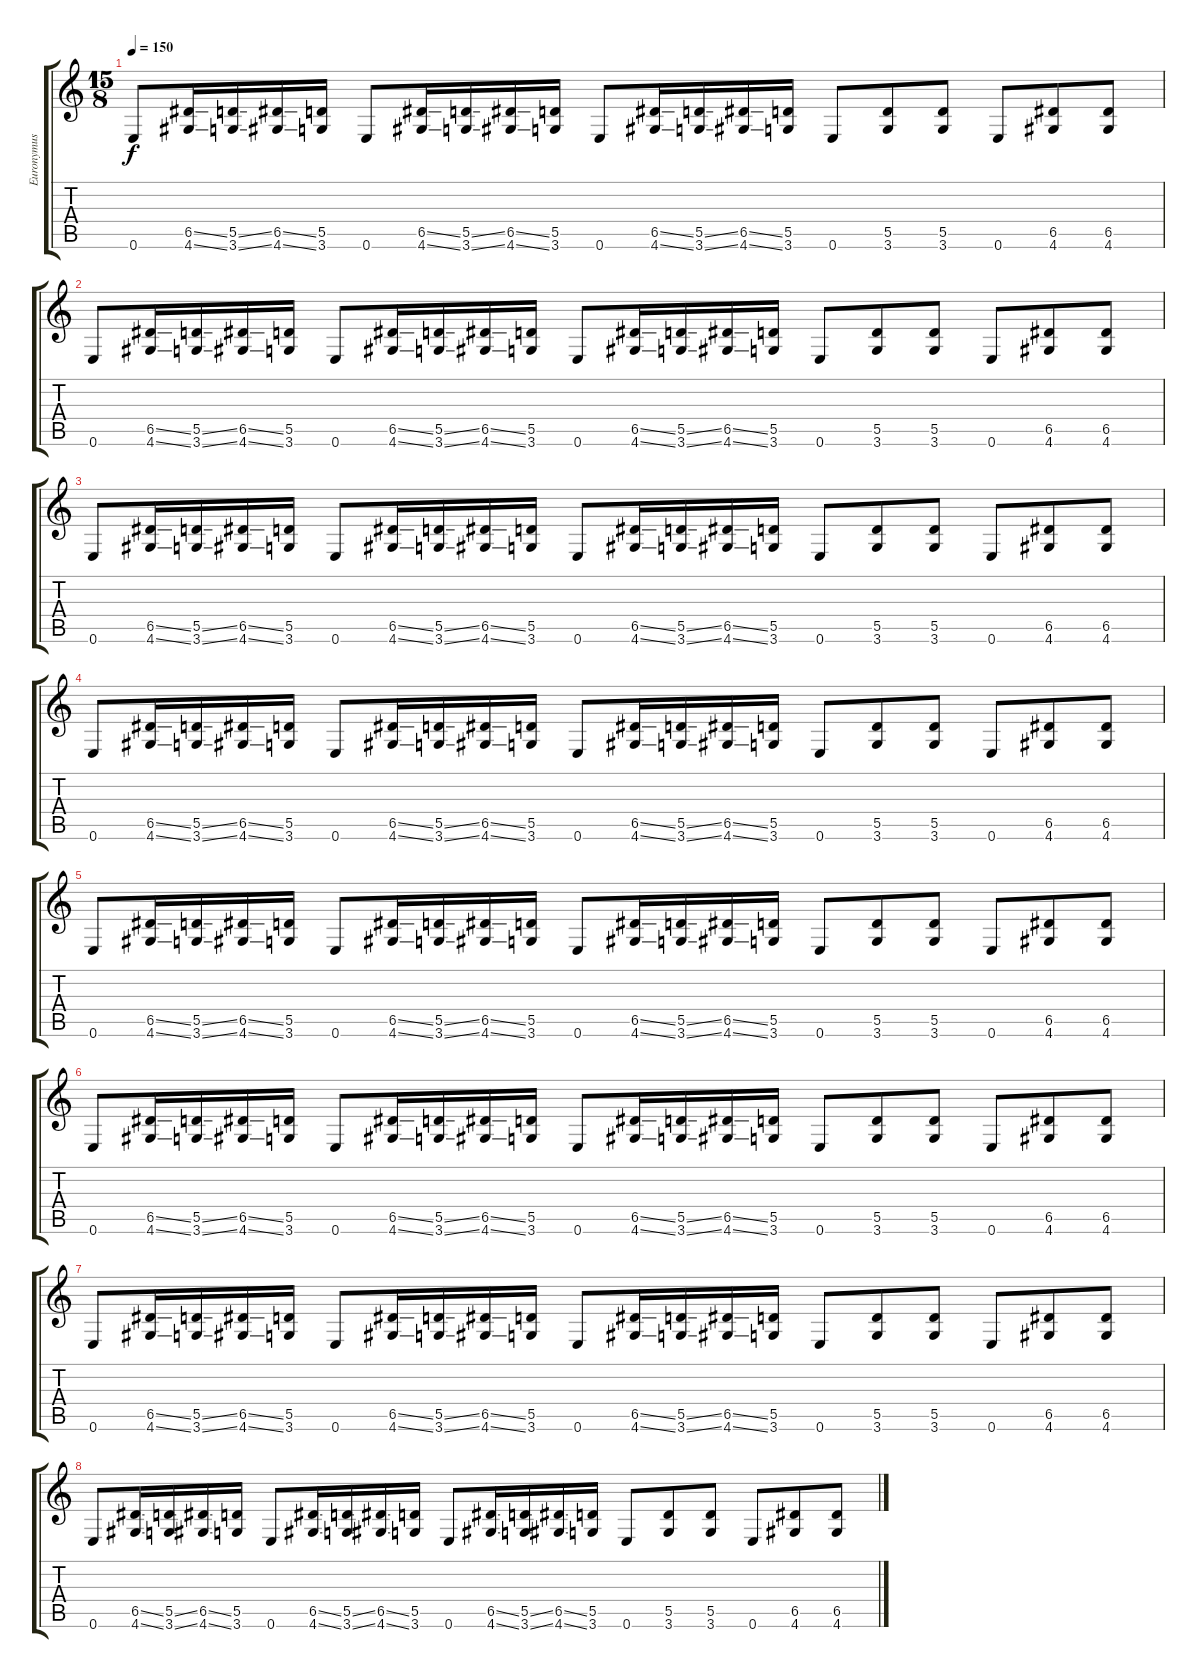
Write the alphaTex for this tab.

\track ("Euronymus (Guitar 1)" "Euronymus ") {instrument distortionguitar}
\staff {score tabs}
\tuning (E4 B3 G3 D3 A2 E2) {hide}
\ts (15 8)
\tempo 150
\clef g2
\ks c
0.6.8{dy f} (6.5{ss} 4.6{ss}).16 (5.5{ss} 3.6{ss}).16 (6.5{ss} 4.6{ss}).16 (5.5 3.6).16 0.6.8 (6.5{ss} 4.6{ss}).16 (5.5{ss} 3.6{ss}).16 (6.5{ss} 4.6{ss}).16 (5.5 3.6).16 0.6.8 (6.5{ss} 4.6{ss}).16 (5.5{ss} 3.6{ss}).16 (6.5{ss} 4.6{ss}).16 (5.5 3.6).16 0.6.8 (5.5 3.6).8 (5.5 3.6).8 0.6.8 (6.5 4.6).8 (6.5 4.6).8 |
0.6.8 (6.5{ss} 4.6{ss}).16 (5.5{ss} 3.6{ss}).16 (6.5{ss} 4.6{ss}).16 (5.5 3.6).16 0.6.8 (6.5{ss} 4.6{ss}).16 (5.5{ss} 3.6{ss}).16 (6.5{ss} 4.6{ss}).16 (5.5 3.6).16 0.6.8 (6.5{ss} 4.6{ss}).16 (5.5{ss} 3.6{ss}).16 (6.5{ss} 4.6{ss}).16 (5.5 3.6).16 0.6.8 (5.5 3.6).8 (5.5 3.6).8 0.6.8 (6.5 4.6).8 (6.5 4.6).8 |
0.6.8 (6.5{ss} 4.6{ss}).16 (5.5{ss} 3.6{ss}).16 (6.5{ss} 4.6{ss}).16 (5.5 3.6).16 0.6.8 (6.5{ss} 4.6{ss}).16 (5.5{ss} 3.6{ss}).16 (6.5{ss} 4.6{ss}).16 (5.5 3.6).16 0.6.8 (6.5{ss} 4.6{ss}).16 (5.5{ss} 3.6{ss}).16 (6.5{ss} 4.6{ss}).16 (5.5 3.6).16 0.6.8 (5.5 3.6).8 (5.5 3.6).8 0.6.8 (6.5 4.6).8 (6.5 4.6).8 |
0.6.8 (6.5{ss} 4.6{ss}).16 (5.5{ss} 3.6{ss}).16 (6.5{ss} 4.6{ss}).16 (5.5 3.6).16 0.6.8 (6.5{ss} 4.6{ss}).16 (5.5{ss} 3.6{ss}).16 (6.5{ss} 4.6{ss}).16 (5.5 3.6).16 0.6.8 (6.5{ss} 4.6{ss}).16 (5.5{ss} 3.6{ss}).16 (6.5{ss} 4.6{ss}).16 (5.5 3.6).16 0.6.8 (5.5 3.6).8 (5.5 3.6).8 0.6.8 (6.5 4.6).8 (6.5 4.6).8 |
0.6.8 (6.5{ss} 4.6{ss}).16 (5.5{ss} 3.6{ss}).16 (6.5{ss} 4.6{ss}).16 (5.5 3.6).16 0.6.8 (6.5{ss} 4.6{ss}).16 (5.5{ss} 3.6{ss}).16 (6.5{ss} 4.6{ss}).16 (5.5 3.6).16 0.6.8 (6.5{ss} 4.6{ss}).16 (5.5{ss} 3.6{ss}).16 (6.5{ss} 4.6{ss}).16 (5.5 3.6).16 0.6.8 (5.5 3.6).8 (5.5 3.6).8 0.6.8 (6.5 4.6).8 (6.5 4.6).8 |
0.6.8 (6.5{ss} 4.6{ss}).16 (5.5{ss} 3.6{ss}).16 (6.5{ss} 4.6{ss}).16 (5.5 3.6).16 0.6.8 (6.5{ss} 4.6{ss}).16 (5.5{ss} 3.6{ss}).16 (6.5{ss} 4.6{ss}).16 (5.5 3.6).16 0.6.8 (6.5{ss} 4.6{ss}).16 (5.5{ss} 3.6{ss}).16 (6.5{ss} 4.6{ss}).16 (5.5 3.6).16 0.6.8 (5.5 3.6).8 (5.5 3.6).8 0.6.8 (6.5 4.6).8 (6.5 4.6).8 |
0.6.8 (6.5{ss} 4.6{ss}).16 (5.5{ss} 3.6{ss}).16 (6.5{ss} 4.6{ss}).16 (5.5 3.6).16 0.6.8 (6.5{ss} 4.6{ss}).16 (5.5{ss} 3.6{ss}).16 (6.5{ss} 4.6{ss}).16 (5.5 3.6).16 0.6.8 (6.5{ss} 4.6{ss}).16 (5.5{ss} 3.6{ss}).16 (6.5{ss} 4.6{ss}).16 (5.5 3.6).16 0.6.8 (5.5 3.6).8 (5.5 3.6).8 0.6.8 (6.5 4.6).8 (6.5 4.6).8 |
0.6.8 (6.5{ss} 4.6{ss}).16 (5.5{ss} 3.6{ss}).16 (6.5{ss} 4.6{ss}).16 (5.5 3.6).16 0.6.8 (6.5{ss} 4.6{ss}).16 (5.5{ss} 3.6{ss}).16 (6.5{ss} 4.6{ss}).16 (5.5 3.6).16 0.6.8 (6.5{ss} 4.6{ss}).16 (5.5{ss} 3.6{ss}).16 (6.5{ss} 4.6{ss}).16 (5.5 3.6).16 0.6.8 (5.5 3.6).8 (5.5 3.6).8 0.6.8 (6.5 4.6).8 (6.5 4.6).8
